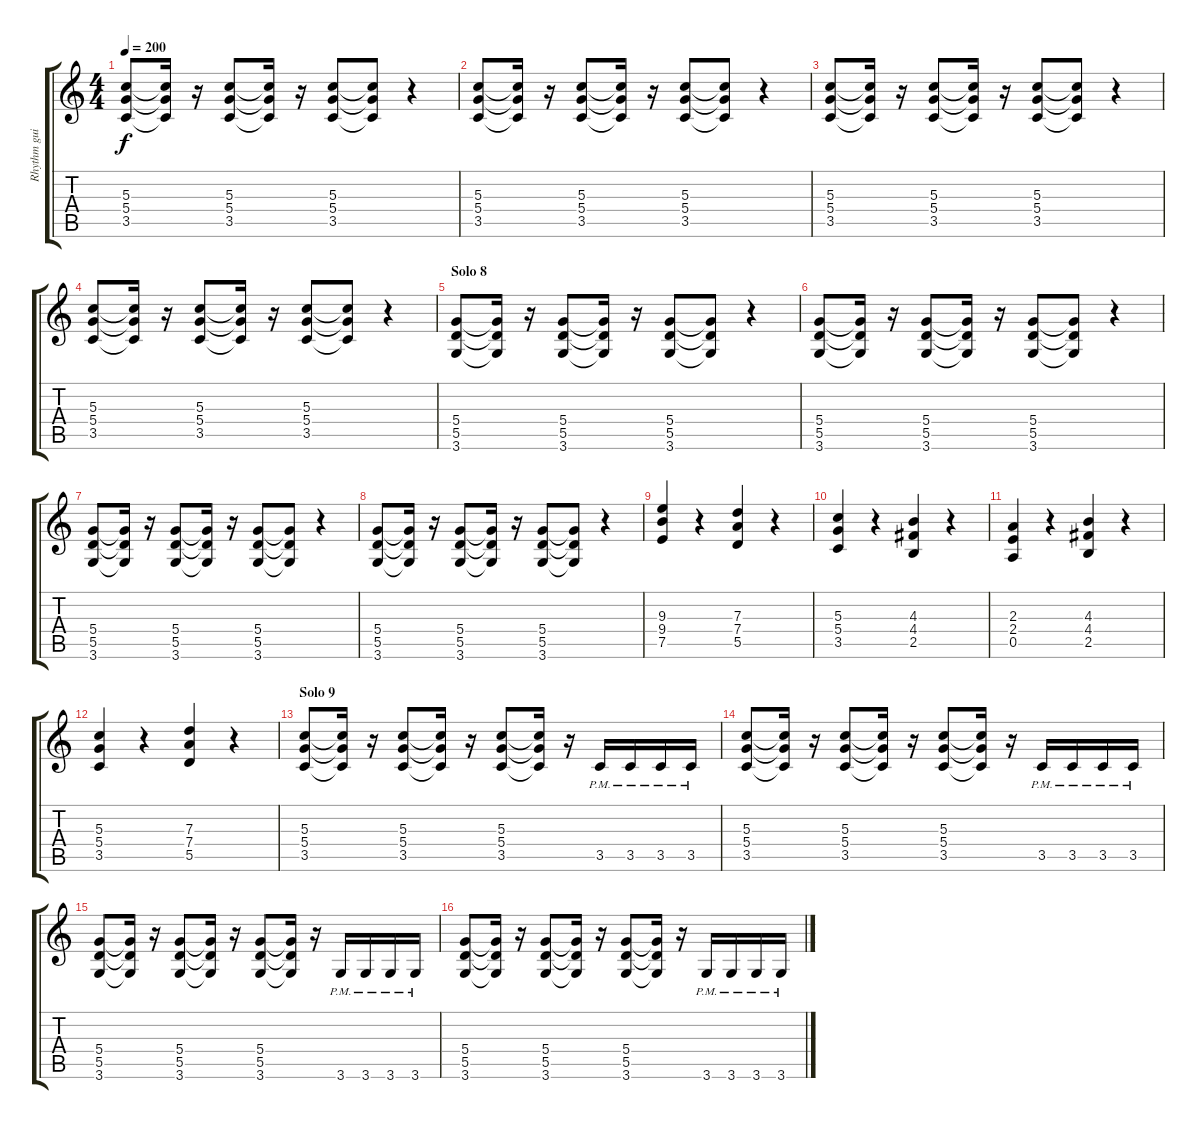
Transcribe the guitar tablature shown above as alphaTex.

\track ("Rhythm guitar 2" "Rhythm gui") {instrument overdrivenguitar}
\staff {score tabs}
\tuning (E4 B3 G3 D3 A2 E2) {hide}
\ts (4 4)
\tempo 200
\clef g2
\ks c
(5.3 5.4 3.5).8{dy f} (5.3{t} 5.4{t} 3.5{t}).16 r.16 (5.3 5.4 3.5).8 (5.3{t} 5.4{t} 3.5{t}).16 r.16 (5.3 5.4 3.5).8 (5.3{t} 5.4{t} 3.5{t}).8 r.4 |
(5.3 5.4 3.5).8 (5.3{t} 5.4{t} 3.5{t}).16 r.16 (5.3 5.4 3.5).8 (5.3{t} 5.4{t} 3.5{t}).16 r.16 (5.3 5.4 3.5).8 (5.3{t} 5.4{t} 3.5{t}).8 r.4 |
(5.3 5.4 3.5).8 (5.3{t} 5.4{t} 3.5{t}).16 r.16 (5.3 5.4 3.5).8 (5.3{t} 5.4{t} 3.5{t}).16 r.16 (5.3 5.4 3.5).8 (5.3{t} 5.4{t} 3.5{t}).8 r.4 |
(5.3 5.4 3.5).8 (5.3{t} 5.4{t} 3.5{t}).16 r.16 (5.3 5.4 3.5).8 (5.3{t} 5.4{t} 3.5{t}).16 r.16 (5.3 5.4 3.5).8 (5.3{t} 5.4{t} 3.5{t}).8 r.4 |
\section ("" "Solo 8")
(5.4 5.5 3.6).8 (5.4{t} 5.5{t} 3.6{t}).16 r.16 (5.4 5.5 3.6).8 (5.4{t} 5.5{t} 3.6{t}).16 r.16 (5.4 5.5 3.6).8 (5.4{t} 5.5{t} 3.6{t}).8 r.4 |
(5.4 5.5 3.6).8 (5.4{t} 5.5{t} 3.6{t}).16 r.16 (5.4 5.5 3.6).8 (5.4{t} 5.5{t} 3.6{t}).16 r.16 (5.4 5.5 3.6).8 (5.4{t} 5.5{t} 3.6{t}).8 r.4 |
(5.4 5.5 3.6).8 (5.4{t} 5.5{t} 3.6{t}).16 r.16 (5.4 5.5 3.6).8 (5.4{t} 5.5{t} 3.6{t}).16 r.16 (5.4 5.5 3.6).8 (5.4{t} 5.5{t} 3.6{t}).8 r.4 |
(5.4 5.5 3.6).8 (5.4{t} 5.5{t} 3.6{t}).16 r.16 (5.4 5.5 3.6).8 (5.4{t} 5.5{t} 3.6{t}).16 r.16 (5.4 5.5 3.6).8 (5.4{t} 5.5{t} 3.6{t}).8 r.4 |
(9.3 9.4 7.5).4 r.4 (7.3 7.4 5.5).4 r.4 |
(5.3 5.4 3.5).4 r.4 (4.3 4.4 2.5).4 r.4 |
(2.3 2.4 0.5).4 r.4 (4.3 4.4 2.5).4 r.4 |
(5.3 5.4 3.5).4 r.4 (7.3 7.4 5.5).4 r.4 |
\section ("" "Solo 9")
(5.3 5.4 3.5).8 (5.3{t} 5.4{t} 3.5{t}).16 r.16 (5.3 5.4 3.5).8 (5.3{t} 5.4{t} 3.5{t}).16 r.16 (5.3 5.4 3.5).8 (5.3{t} 5.4{t} 3.5{t}).16 r.16 3.5{pm}.16 3.5{pm}.16 3.5{pm}.16 3.5{pm}.16 |
(5.3 5.4 3.5).8 (5.3{t} 5.4{t} 3.5{t}).16 r.16 (5.3 5.4 3.5).8 (5.3{t} 5.4{t} 3.5{t}).16 r.16 (5.3 5.4 3.5).8 (5.3{t} 5.4{t} 3.5{t}).16 r.16 3.5{pm}.16 3.5{pm}.16 3.5{pm}.16 3.5{pm}.16 |
(5.4 5.5 3.6).8 (5.4{t} 5.5{t} 3.6{t}).16 r.16 (5.4 5.5 3.6).8 (5.4{t} 5.5{t} 3.6{t}).16 r.16 (5.4 5.5 3.6).8 (5.4{t} 5.5{t} 3.6{t}).16 r.16 3.6{pm}.16 3.6{pm}.16 3.6{pm}.16 3.6{pm}.16 |
(5.4 5.5 3.6).8 (5.4{t} 5.5{t} 3.6{t}).16 r.16 (5.4 5.5 3.6).8 (5.4{t} 5.5{t} 3.6{t}).16 r.16 (5.4 5.5 3.6).8 (5.4{t} 5.5{t} 3.6{t}).16 r.16 3.6{pm}.16 3.6{pm}.16 3.6{pm}.16 3.6{pm}.16
